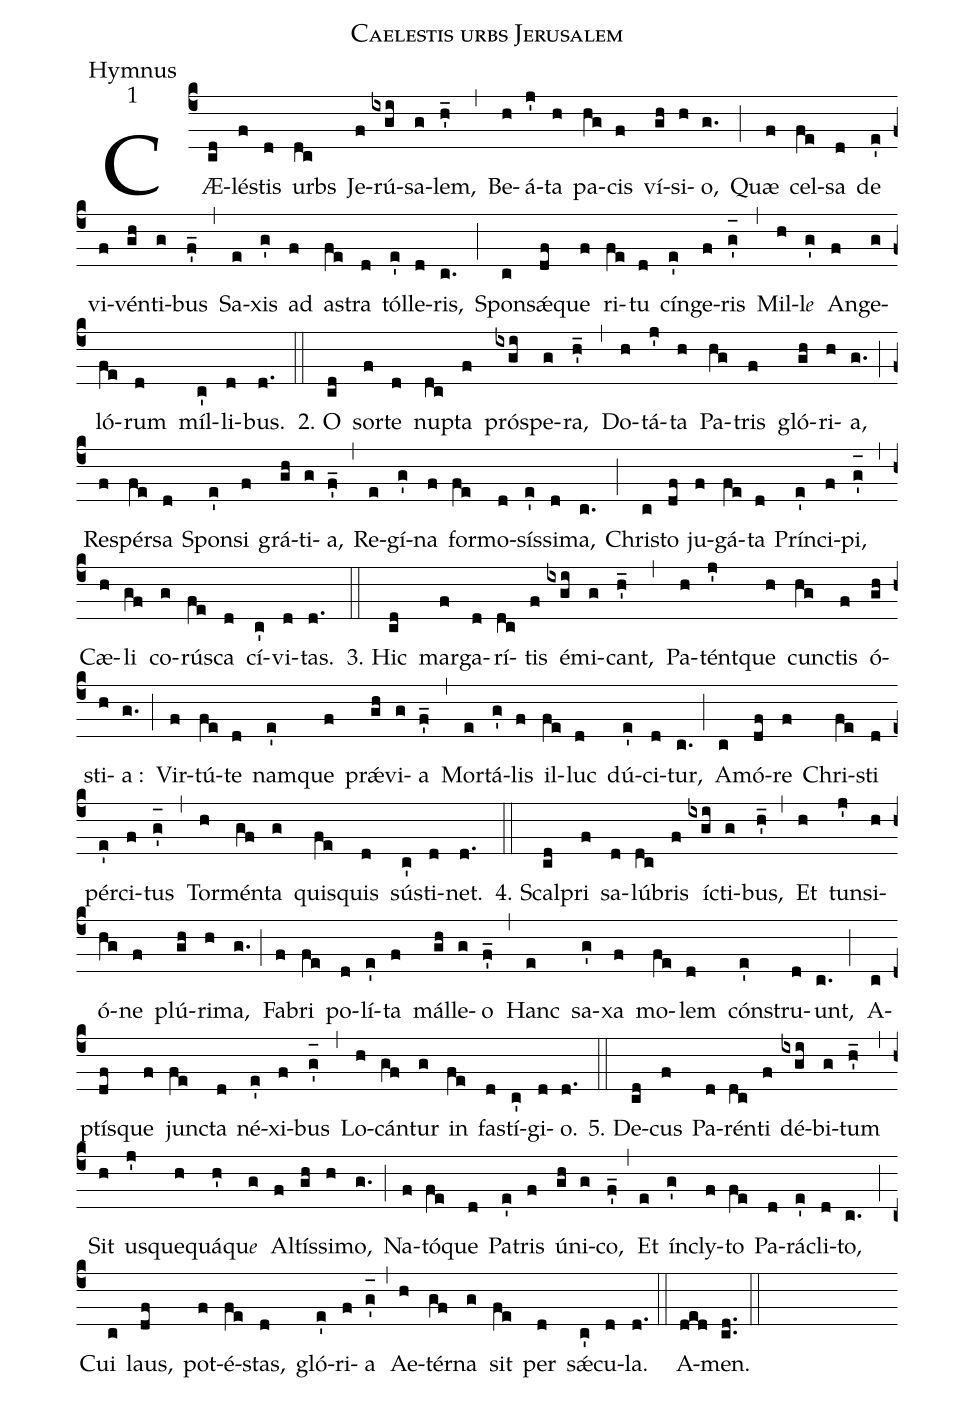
name:Caelestis urbs Jerusalem;
office-part:Hymnus;
mode:1;
%%
(c4) CÆ(cd)lé(f)stis(d) urbs(dc) Je(f)rú(ixgi)sa(g)lem,(h'_) (,) Be(h)á(j')ta(h) pa(hg)cis(f) ví(gh)si(h)o,(g.) (;) Quæ(f) cel(fe)sa(d) de(e') vi(f)vén(gh)ti(g)bus(f'_) (,) Sa(e)xis(g') ad(f) a(fe)stra(d) tól(e')le(d)ris,(c.) (;) Spon(c)sǽ(df)que(f) ri(fe)tu(d) cín(e')ge(f)ris(g'_[oh:h]) (,) Mil(h)l{<e>e</e>}(g') An(f)ge(g)ló(fe)rum(d) míl(c')li(d)bus.(d.) (::)
2. O(cd) sor(f)te(d) nu(dc)pta(f) pró(ixgi)spe(g)ra,(h'_) (,) Do(h)tá(j')ta(h) Pa(hg)tris(f) gló(gh)ri(h)a,(g.) (;) Re(f)spér(fe)sa(d) Spon(e')si(f) grá(gh)ti(g)a,(f'_) (,) Re(e)gí(g')na(f) for(fe)mo(d)sís(e')si(d)ma,(c.) (;) Chri(c)sto(df) ju(f)gá(fe)ta(d) Prín(e')ci(f)pi,(g'_[oh:h]) (,) Cæ(h)li(gf) co(g)rú(fe)sca(d) cí(c')vi(d)tas.(d.) (::)
3. Hic(cd) mar(f)ga(d)rí(dc)tis(f) é(ixgi)mi(g)cant,(h'_) (,) Pa(h)tént(j')que(h) cun(hg)ctis(f) ó(gh)sti(h)a :(g.) (;) Vir(f)tú(fe)te(d) nam(e')que(f) prǽ(gh)vi(g)a(f'_) (,) Mor(e)tá(g')lis(f) il(fe)luc(d) dú(e')ci(d)tur,(c.) (;) A(c)mó(df)re(f) Chri(fe)sti(d) pér(e')ci(f)tus(g'_[oh:h]) (,) Tor(h)mén(gf)ta(g) quis(fe)quis(d) sús(c')ti(d)net.(d.) (::)
4. Scal(cd)pri(f) sa(d)lú(dc)bris(f) í(ixgi)cti(g)bus,(h'_) (,) Et(h) tun(j')si(h)ó(hg)ne(f) plú(gh)ri(h)ma,(g.) (;) Fa(f)bri(fe) po(d)lí(e')ta(f) mál(gh)le(g)o(f'_) (,) Hanc(e) sa(g')xa(f) mo(fe)lem(d) cón(e')stru(d)unt,(c.) (;) A(c)ptís(df)que(f) jun(fe)cta(d) né(e')xi(f)bus(g'_[oh:h]) (,) Lo(h)cán(gf)tur(g) in(fe) fa(d)stí(c')gi(d)o.(d.) (::)
5. De(cd)cus(f) Pa(d)rén(dc)ti(f) dé(ixgi)bi(g)tum(h'_) (,) Sit(h) us(j')que(h)quá(h')qu{<e>e</e>}(g) Al(f)tís(gh)si(h)mo,(g.) (;) Na(f)tó(fe)que(d) Pa(e')tris(f) ú(gh)ni(g)co,(f'_) (,) Et(e) ín(g')cly(f)to(fe) Pa(d)rá(e')cli(d)to,(c.) (;) Cui(c) laus,(df) pot(f)é(fe)stas,(d) gló(e')ri(f)a(g'_[oh:h]) (,) Ae(h)tér(gf)na(g) sit(fe) per(d) sǽ(c')cu(d)la.(d.) (::)
A(ded)men.(cd..) (::)
